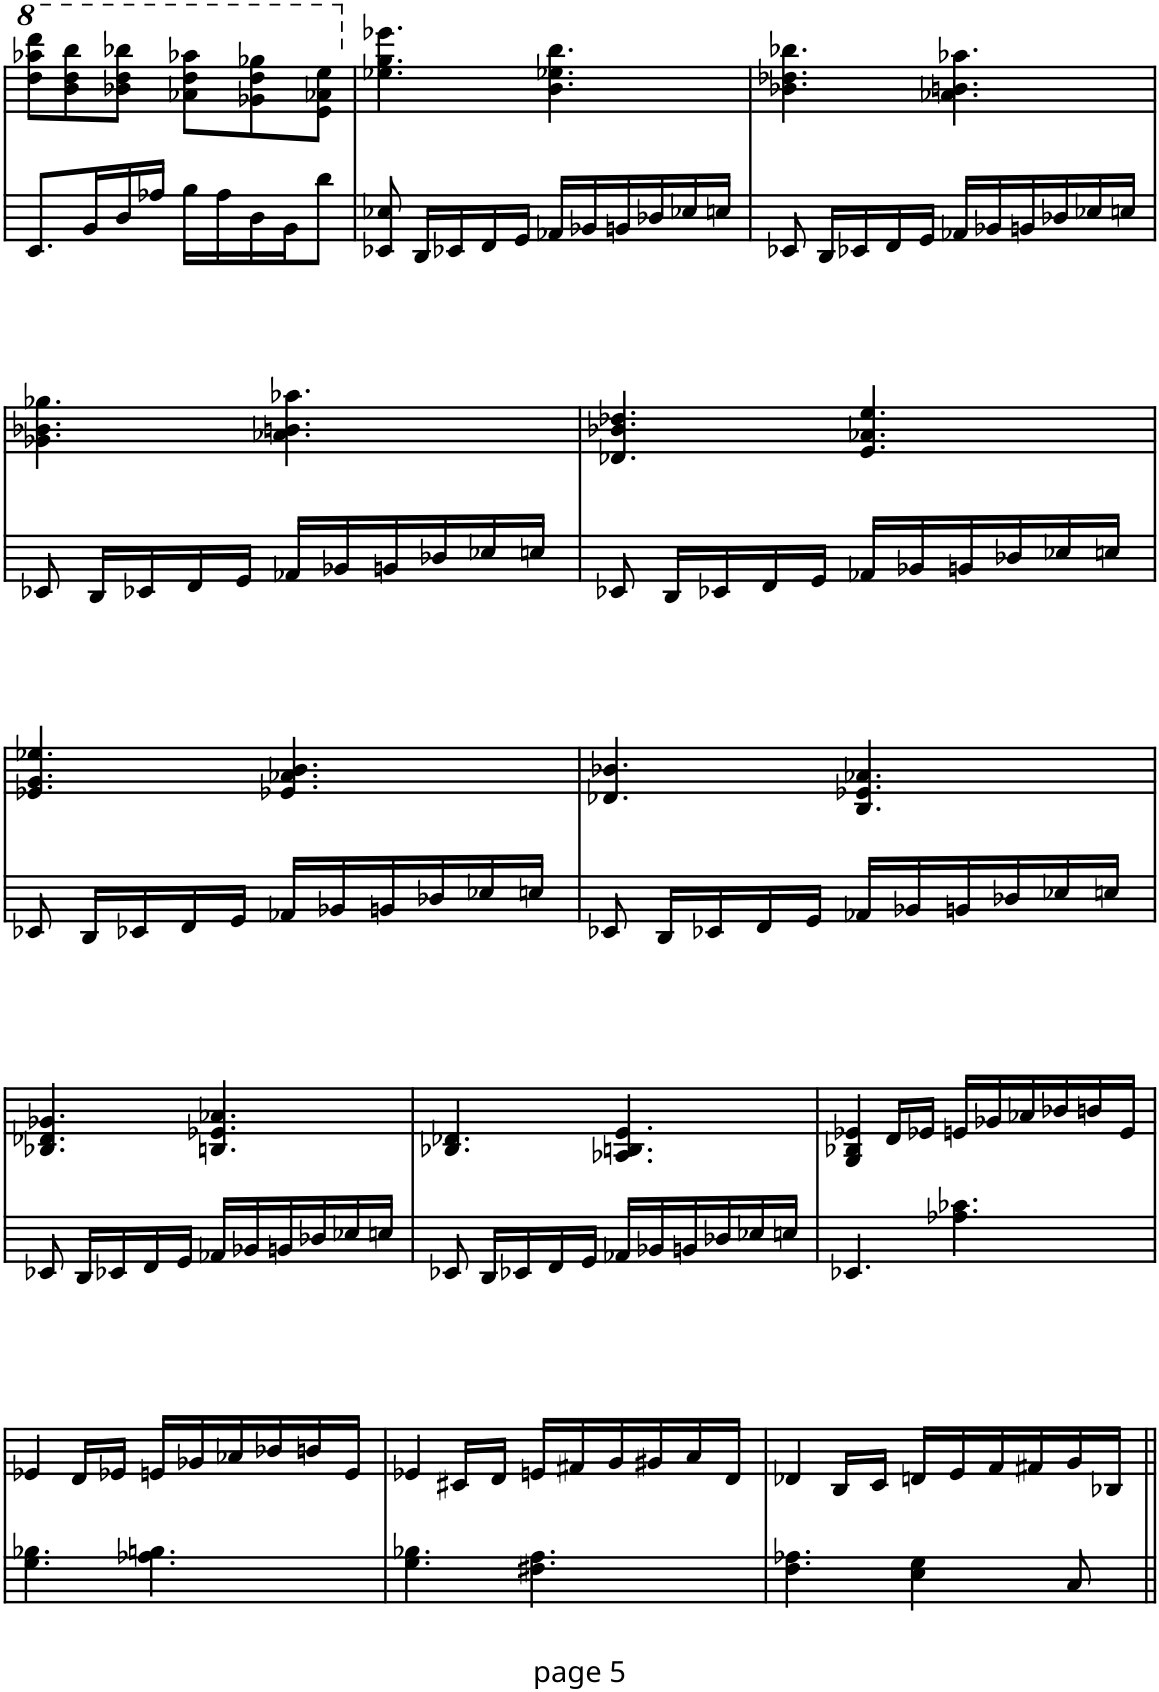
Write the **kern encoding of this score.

**kern	**kern
*part1	*part1
*staff2	*staff1
*I"Piano	*
*I'Pno.	*
!!LO:PB:g=z
*clefF4	*clefG2
*k[]	*k[]
*M6/8	*M6/8
=69	=69
8.EE/L	8ddd\ 8aaa-X\ 8dddd\L
.	8bb\ 8ddd\ 8bbb\
16BB/L	.
16D/	8bb-X\ 8ddd\ 8bbb-X\J
16A-X/JJ	.
16B\LL	8aa-X\ 8ddd\ 8aaa-X\L
16A-\	.
16D\	8gg-X\ 8ddd\ 8ggg-X\
16BB\J	.
8d\J	8ee\ 8aa-X\ 8eee\J
=70	=70
8EE-X/ 8E-X/	4.ee-X\ 4.gg\ 4.eee-X\
16DD/LL	.
16EE-X/	.
16FF/	.
16GG/JJ	.
16AA-X/LL	4.b\ 4.ee-X\ 4.bb\
16BB-X/	.
16BBn/	.
16D-X/	.
16E-X/	.
16En/JJ	.
=71	=71
8EE-X/	4.b-X\ 4.dd-X\ 4.bb-X\
16DD/LL	.
16EE-X/	.
16FF/	.
16GG/JJ	.
16AA-X/LL	4.a-X\ 4.bn\ 4.aa-X\
16BB-X/	.
16BBn/	.
16D-X/	.
16E-X/	.
16En/JJ	.
!!LO:LB:g=z
=72	=72
8EE-X/	4.g-X\ 4.b-X\ 4.gg-X\
16DD/LL	.
16EE-X/	.
16FF/	.
16GG/JJ	.
16AA-X/LL	4.a-X\ 4.bn\ 4.aa-X\
16BB-X/	.
16BBn/	.
16D-X/	.
16E-X/	.
16En/JJ	.
=73	=73
8EE-X/	4.d-X/ 4.b-X/ 4.dd-X/
16DD/LL	.
16EE-X/	.
16FF/	.
16GG/JJ	.
16AA-X/LL	4.e/ 4.a-X/ 4.ee/
16BB-X/	.
16BBn/	.
16D-X/	.
16E-X/	.
16En/JJ	.
!!LO:LB:g=z
=74	=74
8EE-X/	4.e-X/ 4.g/ 4.ee-X/
16DD/LL	.
16EE-X/	.
16FF/	.
16GG/JJ	.
16AA-X/LL	4.e-X/ 4.a-X/ 4.b/
16BB-X/	.
16BBn/	.
16D-X/	.
16E-X/	.
16En/JJ	.
=75	=75
8EE-X/	4.d-X/ 4.b-X/
16DD/LL	.
16EE-X/	.
16FF/	.
16GG/JJ	.
16AA-X/LL	4.B/ 4.e-X/ 4.a-X/
16BB-X/	.
16BBn/	.
16D-X/	.
16E-X/	.
16En/JJ	.
!!LO:LB:g=z
=76	=76
8EE-X/	4.B-X/ 4.d-X/ 4.g-X/
16DD/LL	.
16EE-X/	.
16FF/	.
16GG/JJ	.
16AA-X/LL	4.Bn/ 4.e-X/ 4.a-X/
16BB-X/	.
16BBn/	.
16D-X/	.
16E-X/	.
16En/JJ	.
=77	=77
8EE-X/	4.B-X/ 4.d-X/
16DD/LL	.
16EE-X/	.
16FF/	.
16GG/JJ	.
16AA-X/LL	4.A-X/ 4.Bn/ 4.e/
16BB-X/	.
16BBn/	.
16D-X/	.
16E-X/	.
16En/JJ	.
=78	=78
4.EE-X/	4G/ 4B-X/ 4e-X/
.	16d/LL
.	16e-X/JJ
4.A-X\ 4.c-X\	16en/LL
.	16g-X/
.	16a-X/
.	16b-X/
.	16bn/
.	16e/JJ
!!LO:LB:g=z
=79	=79
4.G\ 4.B-X\	4e-X/
.	16d/LL
.	16e-X/JJ
4.A-X\ 4.Bn\	16en/LL
.	16g-X/
.	16a-X/
.	16b-X/
.	16bn/
.	16e/JJ
=80	=80
4.G\ 4.B-X\	4e-X/
.	16c#X/LL
.	16d/JJ
4.F#X\ 4.A\	16en/LL
.	16f#X/
.	16g/
.	16g#X/
.	16a/
.	16d/JJ
=81	=81
4.F\ 4.A-X\	4d-X/
.	16B/LL
.	16c/JJ
4E\ 4G\	16dn/LL
.	16e/
.	16f/
.	16f#X/
8C/	16g/
.	16B-X/JJ
=||	=||
*-	*-
